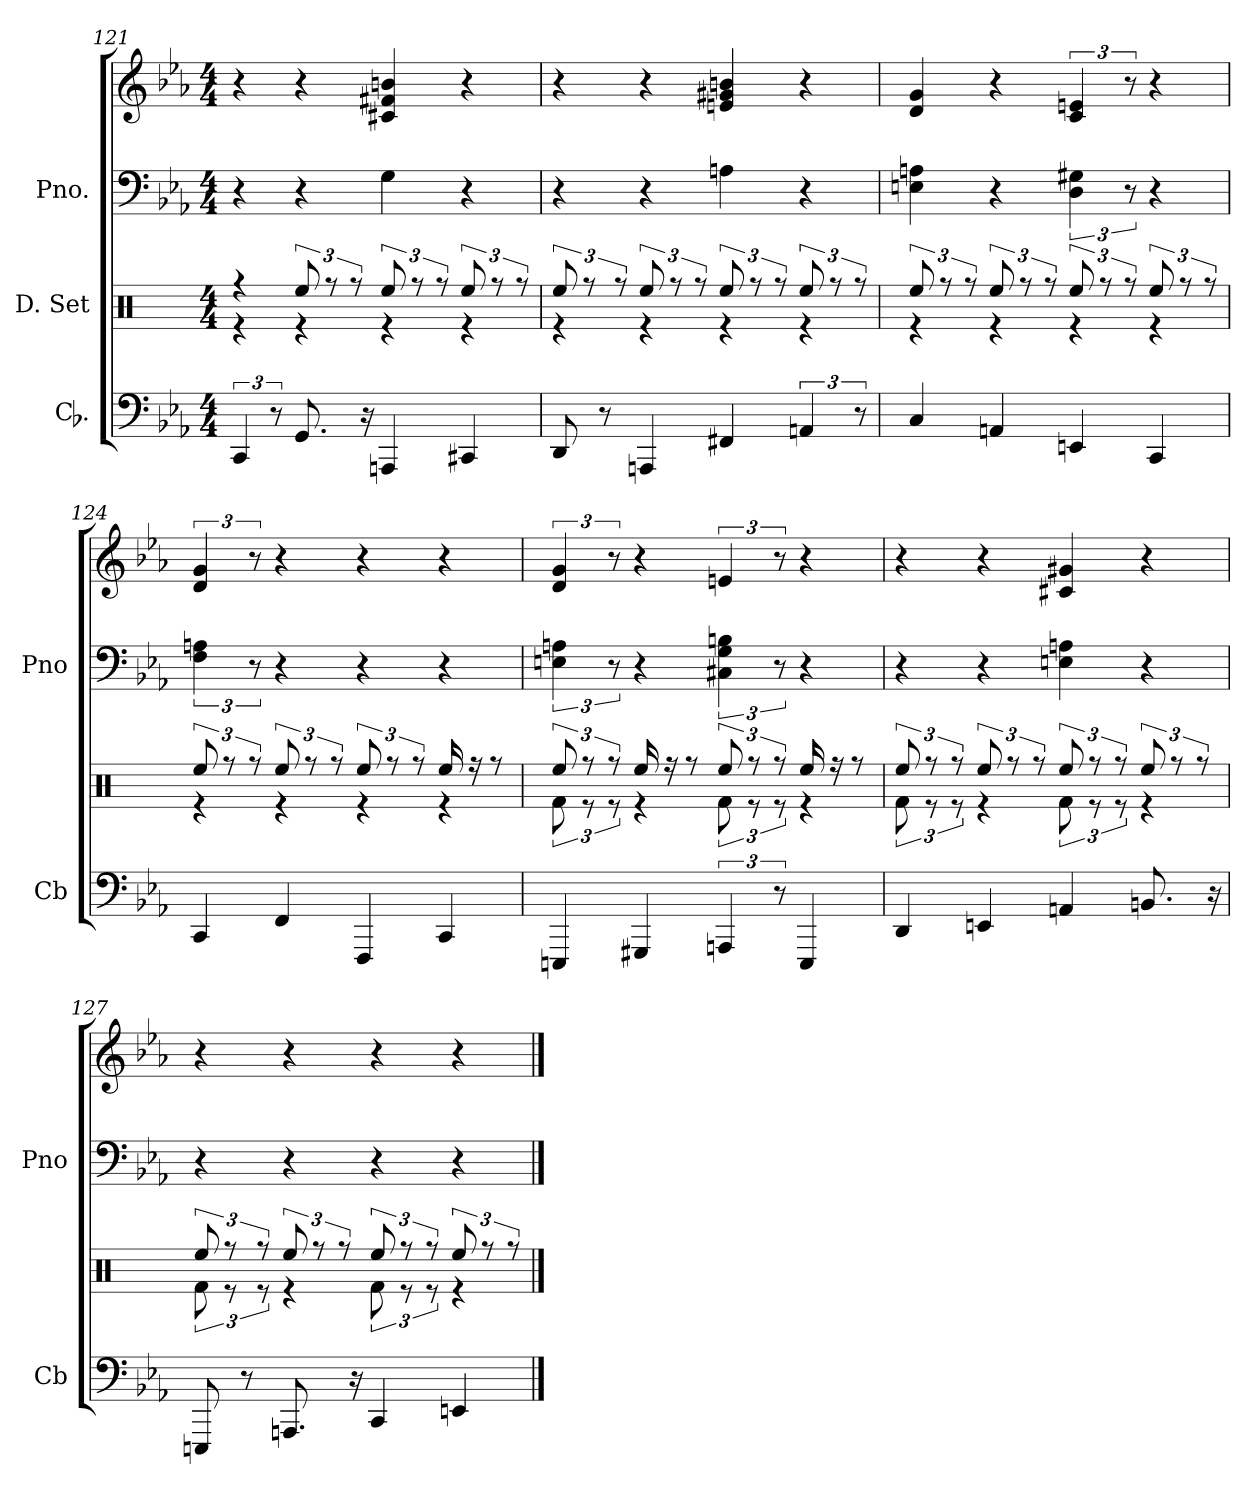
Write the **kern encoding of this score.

**kern	**kern	**kern	**kern
*part3	*part2	*part1	*part1
*staff4	*staff3	*staff2	*staff1
*I"Cb.	*I"D. Set	*I"Pno.	*
*I'Cb	*	*I'Pno	*
*clefF4	*clefX	*clefF4	*clefG2
*k[b-e-a-]	*k[]	*k[b-e-a-]	*k[b-e-a-]
*M4/4	*M4/4	*M4/4	*M4/4
=121	=121	=121	=121
*	*^	*	*
6CC	4re	4rff	4r	4r
12r	.	.	.	.
8.GG	4re	12Ree/	4r	4r
.	.	12rff	.	.
.	.	12rff	.	.
16r	.	.	.	.
4AAAn	4re	12Ree/	4G	4c#X 4f#X 4bn
.	.	12rff	.	.
.	.	12rff	.	.
4CC#X	4re	12Ree/	4r	4r
.	.	12rff	.	.
.	.	12rff	.	.
=122	=122	=122	=122	=122
8DD	4re	12Ree/	4r	4r
.	.	12rff	.	.
8r	.	.	.	.
.	.	12rff	.	.
4AAAn	4re	12Ree/	4r	4r
.	.	12rff	.	.
.	.	12rff	.	.
4FF#X	4re	12Ree/	4An	4en 4g#X 4bn
.	.	12rff	.	.
.	.	12rff	.	.
6AAn	4re	12Ree/	4r	4r
.	.	12rff	.	.
12r	.	12rff	.	.
=123	=123	=123	=123	=123
4C	4re	12Ree/	4En 4An	4d 4g
.	.	12rff	.	.
.	.	12rff	.	.
4AAn	4re	12Ree/	4r	4r
.	.	12rff	.	.
.	.	12rff	.	.
4EEn	4re	12Ree/	6D 6G#X	6c 6en
.	.	12rff	.	.
.	.	12rff	12r	12r
4CC	4re	12Ree/	4r	4r
.	.	12rff	.	.
.	.	12rff	.	.
=124	=124	=124	=124	=124
4CC	4re	12Ree/	6F 6An	6d 6g
.	.	12rff	.	.
.	.	12rff	12r	12r
4FF	4re	12Ree/	4r	4r
.	.	12rff	.	.
.	.	12rff	.	.
4FFF	4re	12Ree/	4r	4r
.	.	12rff	.	.
.	.	12rff	.	.
4CC	4re	16Ree/	4r	4r
.	.	16rff	.	.
.	.	8rff	.	.
=125	=125	=125	=125	=125
4EEEn	12Rf\	12Ree/	6En 6An	6d 6g
.	12re	12rff	.	.
.	12re	12rff	12r	12r
4GGG#X	4re	16Ree/	4r	4r
.	.	16rff	.	.
.	.	8rff	.	.
6AAAn	12Rf\	12Ree/	6C#X 6G 6Bn	6en
.	12re	12rff	.	.
12r	12re	12rff	12r	12r
4EEE	4re	16Ree/	4r	4r
.	.	16rff	.	.
.	.	8rff	.	.
=126	=126	=126	=126	=126
4DD	12Rf\	12Ree/	4r	4r
.	12re	12rff	.	.
.	12re	12rff	.	.
4EEn	4re	12Ree/	4r	4r
.	.	12rff	.	.
.	.	12rff	.	.
4AAn	12Rf\	12Ree/	4En 4An	4c#X 4g#X
.	12re	12rff	.	.
.	12re	12rff	.	.
8.BBn	4re	12Ree/	4r	4r
.	.	12rff	.	.
.	.	12rff	.	.
16r	.	.	.	.
=127	=127	=127	=127	=127
8EEEn	12Rf\	12Ree/	4r	4r
.	12re	12rff	.	.
8r	.	.	.	.
.	12re	12rff	.	.
8.AAAn	4re	12Ree/	4r	4r
.	.	12rff	.	.
.	.	12rff	.	.
16r	.	.	.	.
4CC	12Rf\	12Ree/	4r	4r
.	12re	12rff	.	.
.	12re	12rff	.	.
4EEn	4re	12Ree/	4r	4r
.	.	12rff	.	.
.	.	12rff	.	.
*	*v	*v	*	*
==	==	==	==
*-	*-	*-	*-
